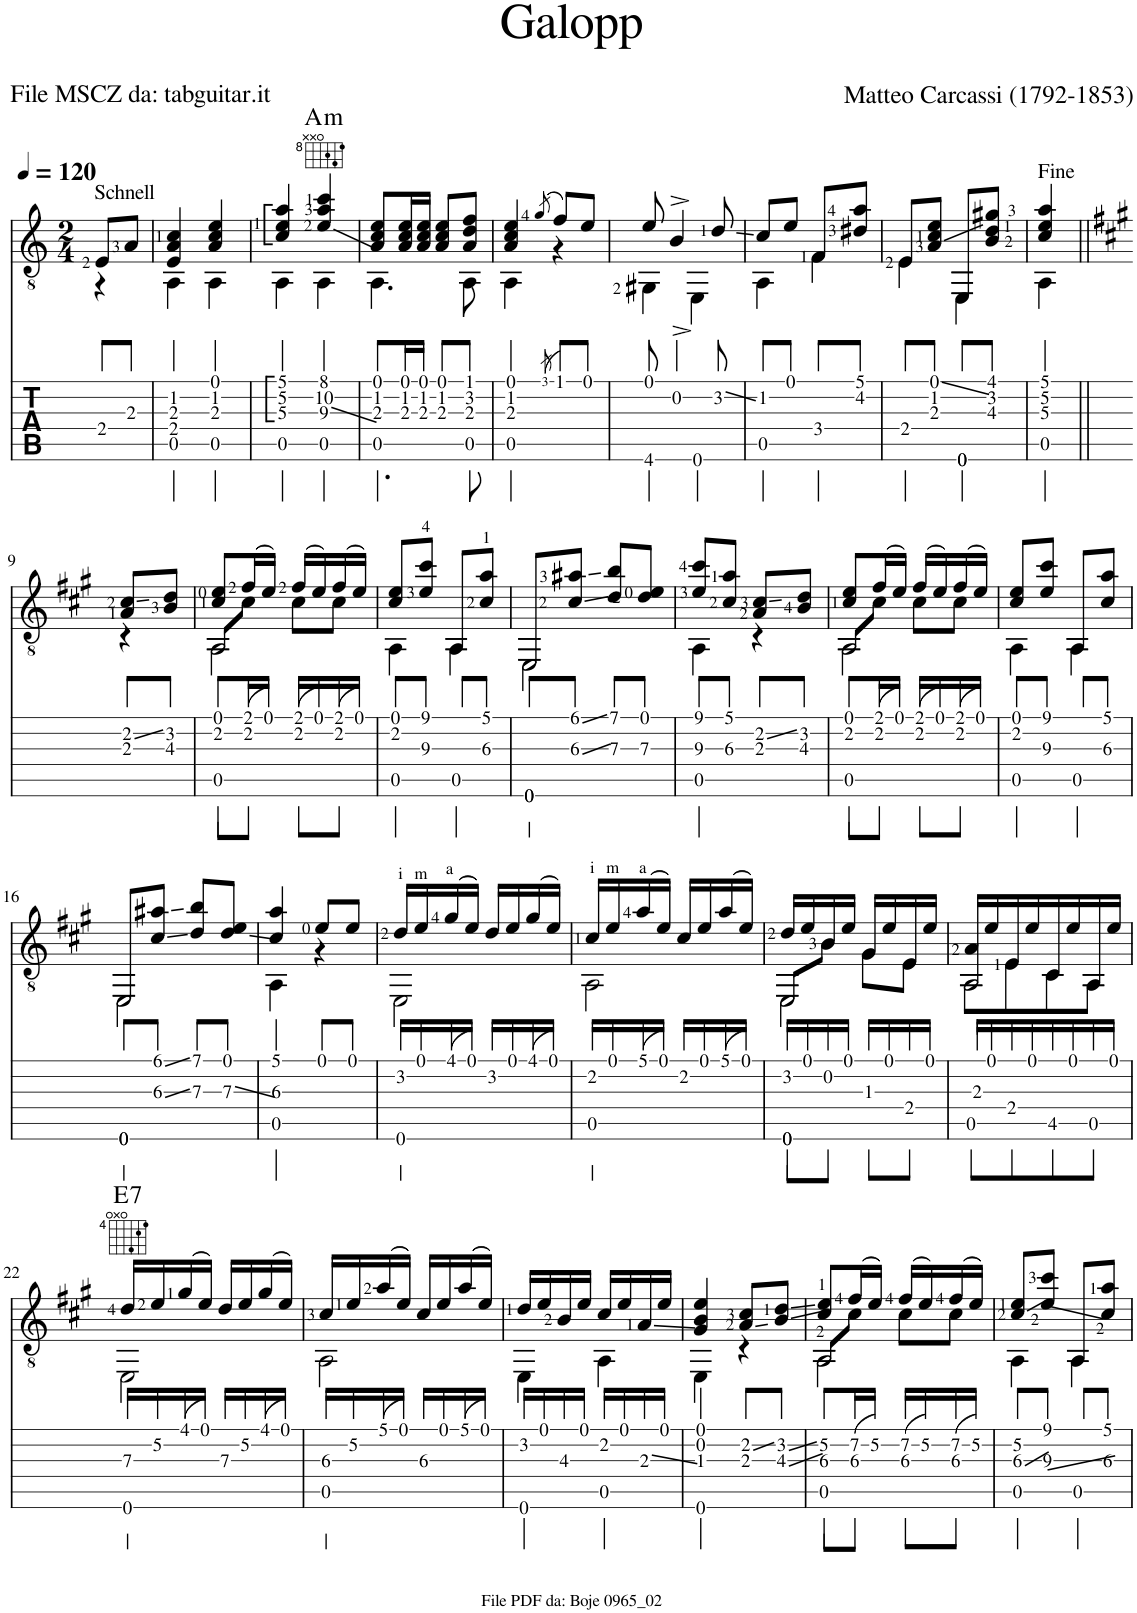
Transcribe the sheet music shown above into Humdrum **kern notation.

**kern	**kern	**harte
*part2	*part1	*part1
*staff2	*staff1	*
*I"Chitarra classica (Intavolatura)	*I"Guitar	*
*stria6	*	*
*	*clefGv2	*
*k[]	*k[]	*
*M2/4	*M2/4	*
*MM120	*MM120	*
=	=	=
*^	*^	*
!	!	!LO:TX:a:t=Schnell	!	!
8E/L	4r	8E/L	4r	.
8A/J	.	8A/J	.	.
=1	=1	=1	=1	=1
4E/ 4A/ 4c/	4AA\	4E/ 4A/ 4c/	4AA\	.
4A/ 4c/ 4e/	4AA\	4A/ 4c/ 4e/	4AA\	.
=2	=2	=2	=2	=2
4c/:: 4e/:: 4a/::	4AA\	4c/:: 4e/:: 4a/::	4AA\	.
!	!	!	!	!LO:H:kt=m
4e/ 4a/ 4cc/	4AA\	4e/ 4a/ 4cc/	4AA\	A:min
=3	=3	=3	=3	=3
8A/ 8c/ 8e/L	4.AA\	8A/ 8c/ 8e/L	4.AA\	.
16A/ 16c/ 16e/L	.	16A/ 16c/ 16e/L	.	.
16A/ 16c/ 16e/JJ	.	16A/ 16c/ 16e/JJ	.	.
8A/ 8c/ 8e/L	.	8A/ 8c/ 8e/L	.	.
8A/ 8d/ 8f/J	8AA\	8A/ 8d/ 8f/J	8AA\	.
=4	=4	=4	=4	=4
4A/ 4c/ 4e/	4AA\	4A/ 4c/ 4e/	4AA\	.
(8qg/	.	(8qg/	.	.
8f/L)	4r	8f/L)	4r	.
8e/J	.	8e/J	.	.
=5	=5	=5	=5	=5
8e/	4GG#X\	8e/	4GG#X\	.
4B^/	.	4B^/	.	.
.	4EE\	.	4EE\	.
8d/	.	8d/	.	.
=6	=6	=6	=6	=6
8c/L	4AA\	8c/L	4AA\	.
8e/J	.	8e/J	.	.
8F/L	4F\	8F/L	4F\	.
8d#X/ 8a/J	.	8d#X/ 8a/J	.	.
=7	=7	=7	=7	=7
8E/L	4E\	8E/L	4E\	.
8A/ 8c/ 8e/J	.	8A/ 8c/ 8e/J	.	.
8EE/L	4EE\	8EE/L	4EE\	.
8B/ 8d/ 8g#X/J	.	8B/ 8d/ 8g#X/J	.	.
=8	=8	=8	=8	=8
4c/ 4e/ 4a/	4AA\	4c/ 4e/ 4a/	4AA\	.
!!LO:LB:g=z	!!
=9||	=9||	=9||	=9||	=9||
*k[f#c#g#]	*	*k[f#c#g#]	*	*
8A/ 8c#/L	4r	8A/ 8c#/L	4r	.
8B/ 8d/J	.	8B/ 8d/J	.	.
=10	=10	=10	=10	=10
!	!LO:N:head=open	!	!LO:N:head=open	!
*	*^	*	*^	*
8c#/ 8e/L	8AA\L	2AA\	8c#/ 8e/L	8AA/L	2AA\	.
(16f#/L	8c#\J	.	(16f#/L	8c#\J	.	.
16e/JJ)	.	.	16e/JJ)	.	.	.
(16f#/LL	8c#\L	.	(16f#/LL	8c#\L	.	.
16e/)	.	.	16e/)	.	.	.
(16f#/	8c#\J	.	(16f#/	8c#\J	.	.
16e/JJ)	.	.	16e/JJ)	.	.	.
*	*v	*v	*	*	*	*
*	*	*	*v	*v	*
=11	=11	=11	=11	=11
8c#/ 8e/L	4AA\	8c#/ 8e/L	4AA\	.
8e/ 8cc#/J	.	8e/ 8cc#/J	.	.
8AA/L	4AA\	8AA/L	4AA\	.
8c#/ 8a/J	.	8c#/ 8a/J	.	.
=12	=12	=12	=12	=12
!LO:N:head=open	!	!LO:N:head=open	!	!
8EE/L	2EE\	8EE/L	2EE\	.
8c#/ 8a#X/J	.	8c#/ 8a#X/J	.	.
8d/ 8b/L	.	8d/ 8b/L	.	.
8d/ 8e/J	.	8d/ 8e/J	.	.
=13	=13	=13	=13	=13
8e/ 8cc#/L	4AA\	8e/ 8cc#/L	4AA\	.
8c#/ 8a/J	.	8c#/ 8a/J	.	.
8A/ 8c#/L	4r	8A/ 8c#/L	4r	.
8B/ 8d/J	.	8B/ 8d/J	.	.
=14	=14	=14	=14	=14
!	!LO:N:head=open	!	!LO:N:head=open	!
*	*^	*	*^	*
8c#/ 8e/L	8AA\L	2AA\	8c#/ 8e/L	8AA/L	2AA\	.
(16f#/L	8c#\J	.	(16f#/L	8c#\J	.	.
16e/JJ)	.	.	16e/JJ)	.	.	.
(16f#/LL	8c#\L	.	(16f#/LL	8c#\L	.	.
16e/)	.	.	16e/)	.	.	.
(16f#/	8c#\J	.	(16f#/	8c#\J	.	.
16e/JJ)	.	.	16e/JJ)	.	.	.
*	*v	*v	*	*	*	*
*	*	*	*v	*v	*
=15	=15	=15	=15	=15
8c#/ 8e/L	4AA\	8c#/ 8e/L	4AA\	.
8e/ 8cc#/J	.	8e/ 8cc#/J	.	.
8AA/L	4AA\	8AA/L	4AA\	.
8c#/ 8a/J	.	8c#/ 8a/J	.	.
!!LO:LB:g=z	!!
=16	=16	=16	=16	=16
!LO:N:head=open	!	!LO:N:head=open	!	!
8EE/L	2EE\	8EE/L	2EE\	.
8c#/ 8a#X/J	.	8c#/ 8a#X/J	.	.
8d/ 8b/L	.	8d/ 8b/L	.	.
8d/ 8e/J	.	8d/ 8e/J	.	.
=17	=17	=17	=17	=17
4c#/ 4a/	4AA\	4c#/ 4a/	4AA\	.
8e/L	4r	8e/L	4r	.
8e/J	.	8e/J	.	.
=18	=18	=18	=18	=18
16d/LL	2EE\	16d/LL	2EE\	.
16e/	.	16e/	.	.
(16g#/	.	(16g#/	.	.
16e/JJ)	.	16e/JJ)	.	.
16d/LL	.	16d/LL	.	.
16e/	.	16e/	.	.
(16g#/	.	(16g#/	.	.
16e/JJ)	.	16e/JJ)	.	.
=19	=19	=19	=19	=19
16c#/LL	2AA\	16c#/LL	2AA\	.
16e/	.	16e/	.	.
(16a/	.	(16a/	.	.
16e/JJ)	.	16e/JJ)	.	.
16c#/LL	.	16c#/LL	.	.
16e/	.	16e/	.	.
(16a/	.	(16a/	.	.
16e/JJ)	.	16e/JJ)	.	.
=20	=20	=20	=20	=20
!	!LO:N:head=open	!	!LO:N:head=open	!
*	*^	*	*^	*
16d/LL	8EE\L	2EE\	16d/LL	8EE/L	2EE\	.
16e/	.	.	16e/	.	.	.
16B/	8B\J	.	16B/	8B\J	.	.
16e/JJ	.	.	16e/JJ	.	.	.
16G#/LL	8G#\L	.	16G#/LL	8G#\L	.	.
16e/	.	.	16e/	.	.	.
16E/	8E\J	.	16E/	8E\J	.	.
16e/JJ	.	.	16e/JJ	.	.	.
=21	=21	=21	=21	=21	=21	=21
!	!LO:N:head=open	!	!	!LO:N:head=open	!	!
16A/LL	8AA\L	2AA/	16A/LL	8AA\L	2AA/	.
16e/	.	.	16e/	.	.	.
16E/	8E\	.	16E/	8E\	.	.
16e/	.	.	16e/	.	.	.
16C#/	8C#\	.	16C#/	8C#\	.	.
16e/	.	.	16e/	.	.	.
16AA/	8AA\J	.	16AA/	8AA\J	.	.
16e/JJ	.	.	16e/JJ	.	.	.
*	*v	*v	*	*	*	*
*	*	*	*v	*v	*
!!LO:LB:g=z
=22	=22	=22	=22	=22
!	!	!	!	!LO:H:kt=7
16d/LL	2EE\	16d/LL	2EE\	E:7
16e/	.	16e/	.	.
(16g#/	.	(16g#/	.	.
16e/JJ)	.	16e/JJ)	.	.
16d/LL	.	16d/LL	.	.
16e/	.	16e/	.	.
(16g#/	.	(16g#/	.	.
16e/JJ)	.	16e/JJ)	.	.
=23	=23	=23	=23	=23
16c#/LL	2AA\	16c#/LL	2AA\	.
16e/	.	16e/	.	.
(16a/	.	(16a/	.	.
16e/JJ)	.	16e/JJ)	.	.
16c#/LL	.	16c#/LL	.	.
16e/	.	16e/	.	.
(16a/	.	(16a/	.	.
16e/JJ)	.	16e/JJ)	.	.
=24	=24	=24	=24	=24
16d/LL	4EE\	16d/LL	4EE\	.
16e/	.	16e/	.	.
16B/	.	16B/	.	.
16e/JJ	.	16e/JJ	.	.
16c#/LL	4AA\	16c#/LL	4AA\	.
16e/	.	16e/	.	.
16A/	.	16A/	.	.
16e/JJ	.	16e/JJ	.	.
=25	=25	=25	=25	=25
4G#/ 4B/ 4e/	4EE\	4G#/ 4B/ 4e/	4EE\	.
8A/ 8c#/L	4r	8A/ 8c#/L	4r	.
8B/ 8d/J	.	8B/ 8d/J	.	.
=26	=26	=26	=26	=26
!	!LO:N:head=open	!	!LO:N:head=open	!
*	*^	*	*^	*
8c#/ 8e/L	8AA\L	2AA\	8c#/ 8e/L	8AA/L	2AA\	.
(16f#/L	8c#\J	.	(16f#/L	8c#\J	.	.
16e/JJ)	.	.	16e/JJ)	.	.	.
(16f#/LL	8c#\L	.	(16f#/LL	8c#\L	.	.
16e/)	.	.	16e/)	.	.	.
(16f#/	8c#\J	.	(16f#/	8c#\J	.	.
16e/JJ)	.	.	16e/JJ)	.	.	.
*	*v	*v	*	*	*	*
*	*	*	*v	*v	*
=27	=27	=27	=27	=27
8c#/ 8e/L	4AA\	8c#/ 8e/L	4AA\	.
8e/ 8cc#/J	.	8e/ 8cc#/J	.	.
8AA/L	4AA\	8AA/L	4AA\	.
8c#/ 8a/J	.	8c#/ 8a/J	.	.
*v	*v	*	*	*
*	*v	*v	*
=	=	=
*-	*-	*-
